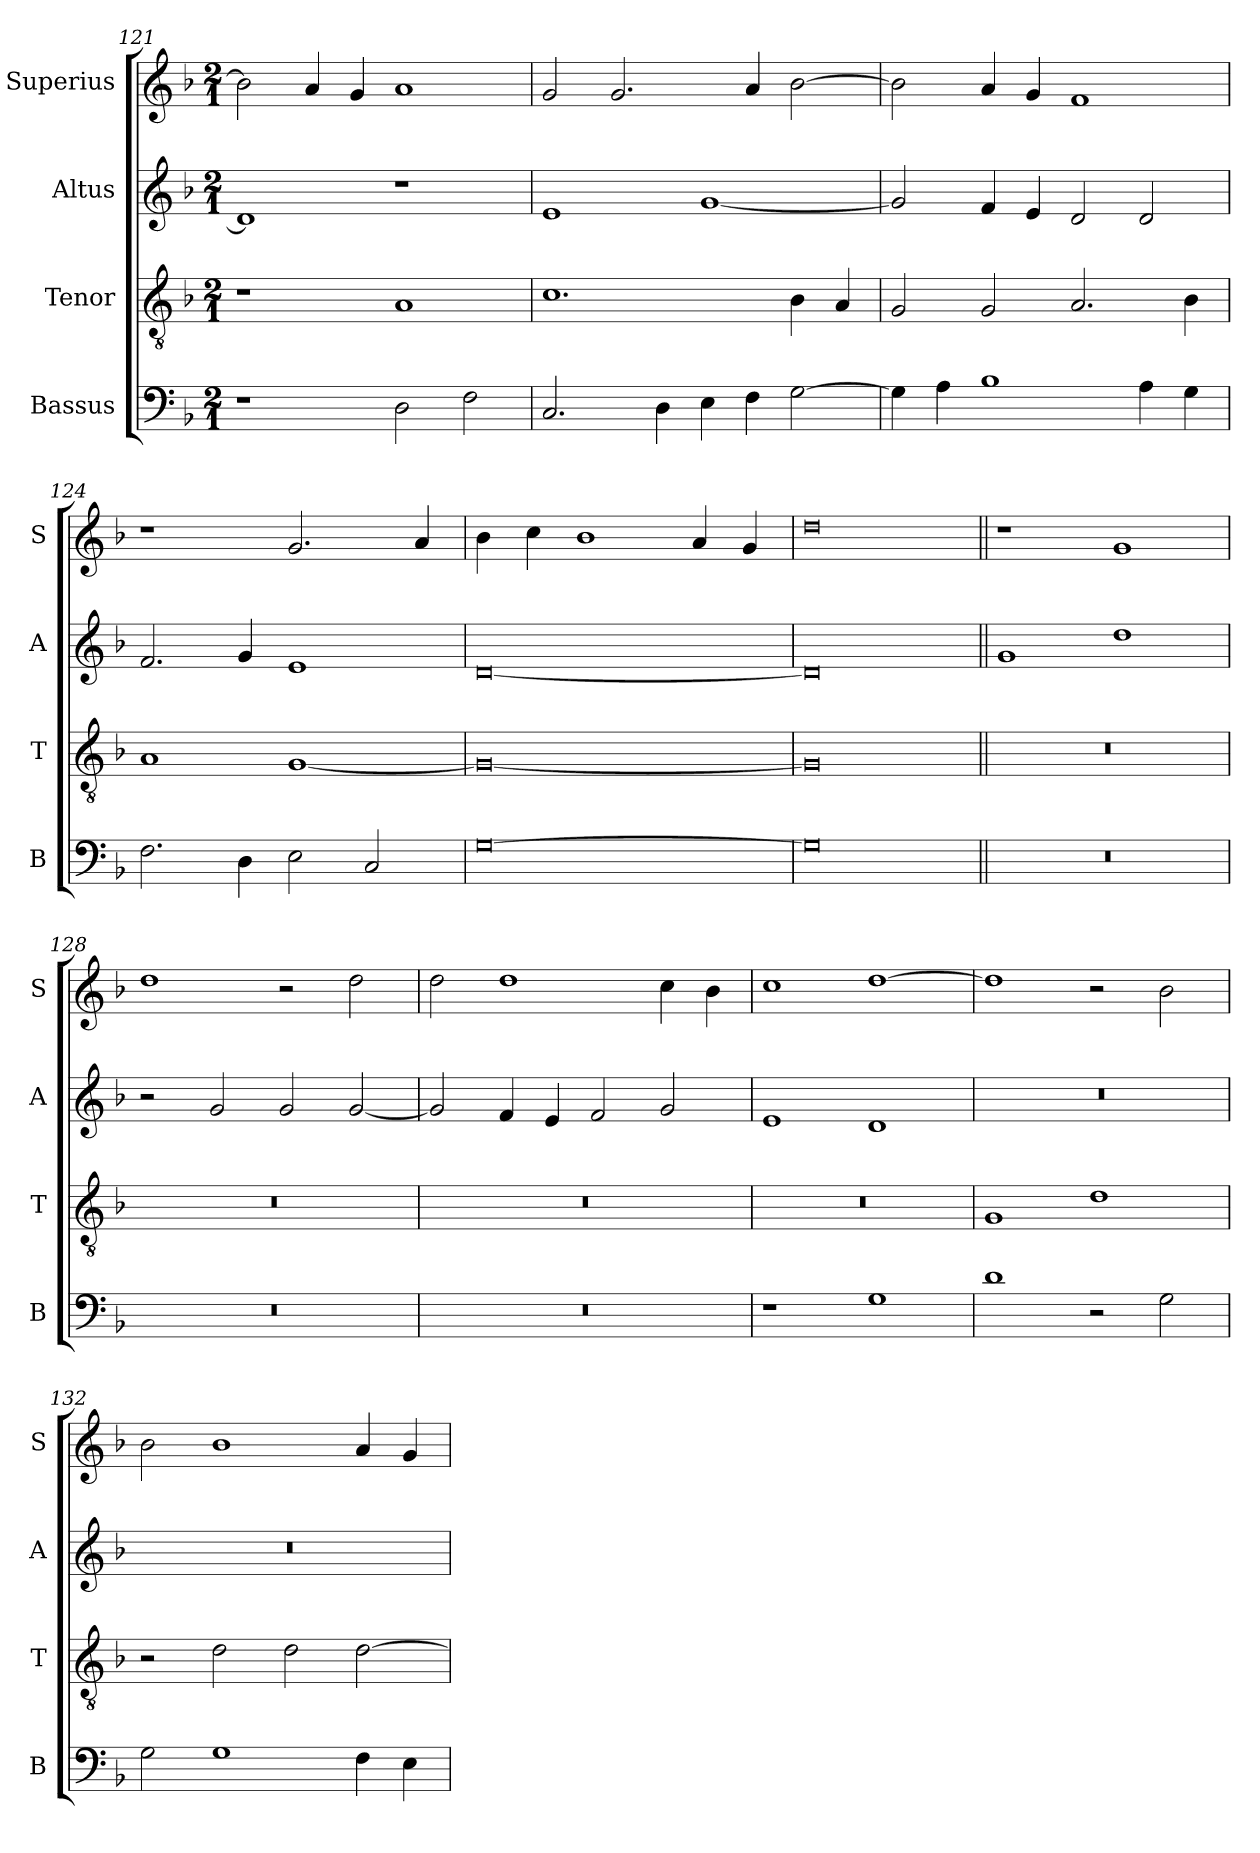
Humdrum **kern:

**kern	**kern	**kern	**kern
*part4	*part3	*part2	*part1
*staff4	*staff3	*staff2	*staff1
*I"Bassus	*I"Tenor	*I"Altus	*I"Superius
*I'B	*I'T	*I'A	*I'S
*clefF4	*clefGv2	*clefG2	*clefG2
*k[b-]	*k[b-]	*k[b-]	*k[b-]
*M2/1	*M2/1	*M2/1	*M2/1
=121	=121	=121	=121
1r	1r	1d]	2b-\]
.	.	.	4a/
.	.	.	4g/
2D\	1A	1r	1a
2F\	.	.	.
=122	=122	=122	=122
2.C/	1.c	1e	2g/
.	.	.	2.g/
4D\	.	.	.
4E\	.	[1g	.
4F\	.	.	4a/
[2G\	4B-\	.	[2b-\
.	4A/	.	.
=123	=123	=123	=123
4G\]	2G/	2g/]	2b-\]
4A\	.	.	.
1B-	2G/	4f/	4a/
.	.	4e/	4g/
.	2.A/	2d/	1f
4A\	.	2d/	.
4G\	4B-\	.	.
=124	=124	=124	=124
2.F\	1A	2.f/	1r
4D\	.	4g/	.
2E\	[1G	1e	2.g/
2C/	.	.	.
.	.	.	4a/
=125	=125	=125	=125
[0G	0G_	[0d	4b-\
.	.	.	4cc\
.	.	.	1b-
.	.	.	4a/
.	.	.	4g/
=126	=126	=126	=126
0G]	0G]	0d]	0dd
!!LO:LB:g=z
=127||	=127||	=127||	=127||
0r	0r	1g	1r
.	.	1dd	1g
=128	=128	=128	=128
0r	0r	2r	1dd
.	.	2g/	.
.	.	2g/	2r
.	.	[2g/	2dd\
=129	=129	=129	=129
0r	0r	2g/]	2dd\
.	.	4f/	1dd
.	.	4e/	.
.	.	2f/	.
.	.	2g/	4cc\
.	.	.	4b-\
=130	=130	=130	=130
1r	0r	1e	1cc
1G	.	1d	[1dd
=131	=131	=131	=131
1d	1G	0r	1dd]
2r	1d	.	2r
2G\	.	.	2b-\
=132	=132	=132	=132
2G\	2r	0r	2b-\
1G	2d\	.	1b-
.	2d\	.	.
4F\	[2d\	.	4a/
4E\	.	.	4g/
=	=	=	=
*-	*-	*-	*-
